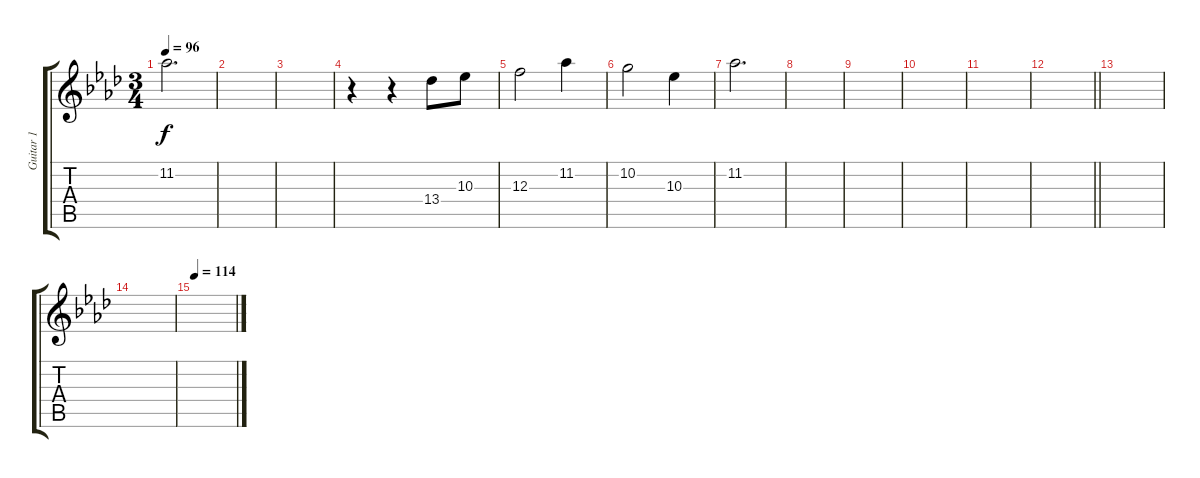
\track ("Guitar 1" "Guitar 1") {solo instrument acousticguitarnylon}
\staff {score tabs}
\tuning (D4 A3 F3 C3 G2 D2) {hide}
\ts (3 4)
\tempo 96
\clef g2
\ks fminor
11.2.2{d dy f} |
|
|
r.4 r.4 13.4.8 10.3.8 |
12.3.2 11.2.4 |
10.2.2 10.3.4 |
11.2.2{d} |
|
|
|
|
\barLineRight lightlight
|
|
|
\tempo 114
